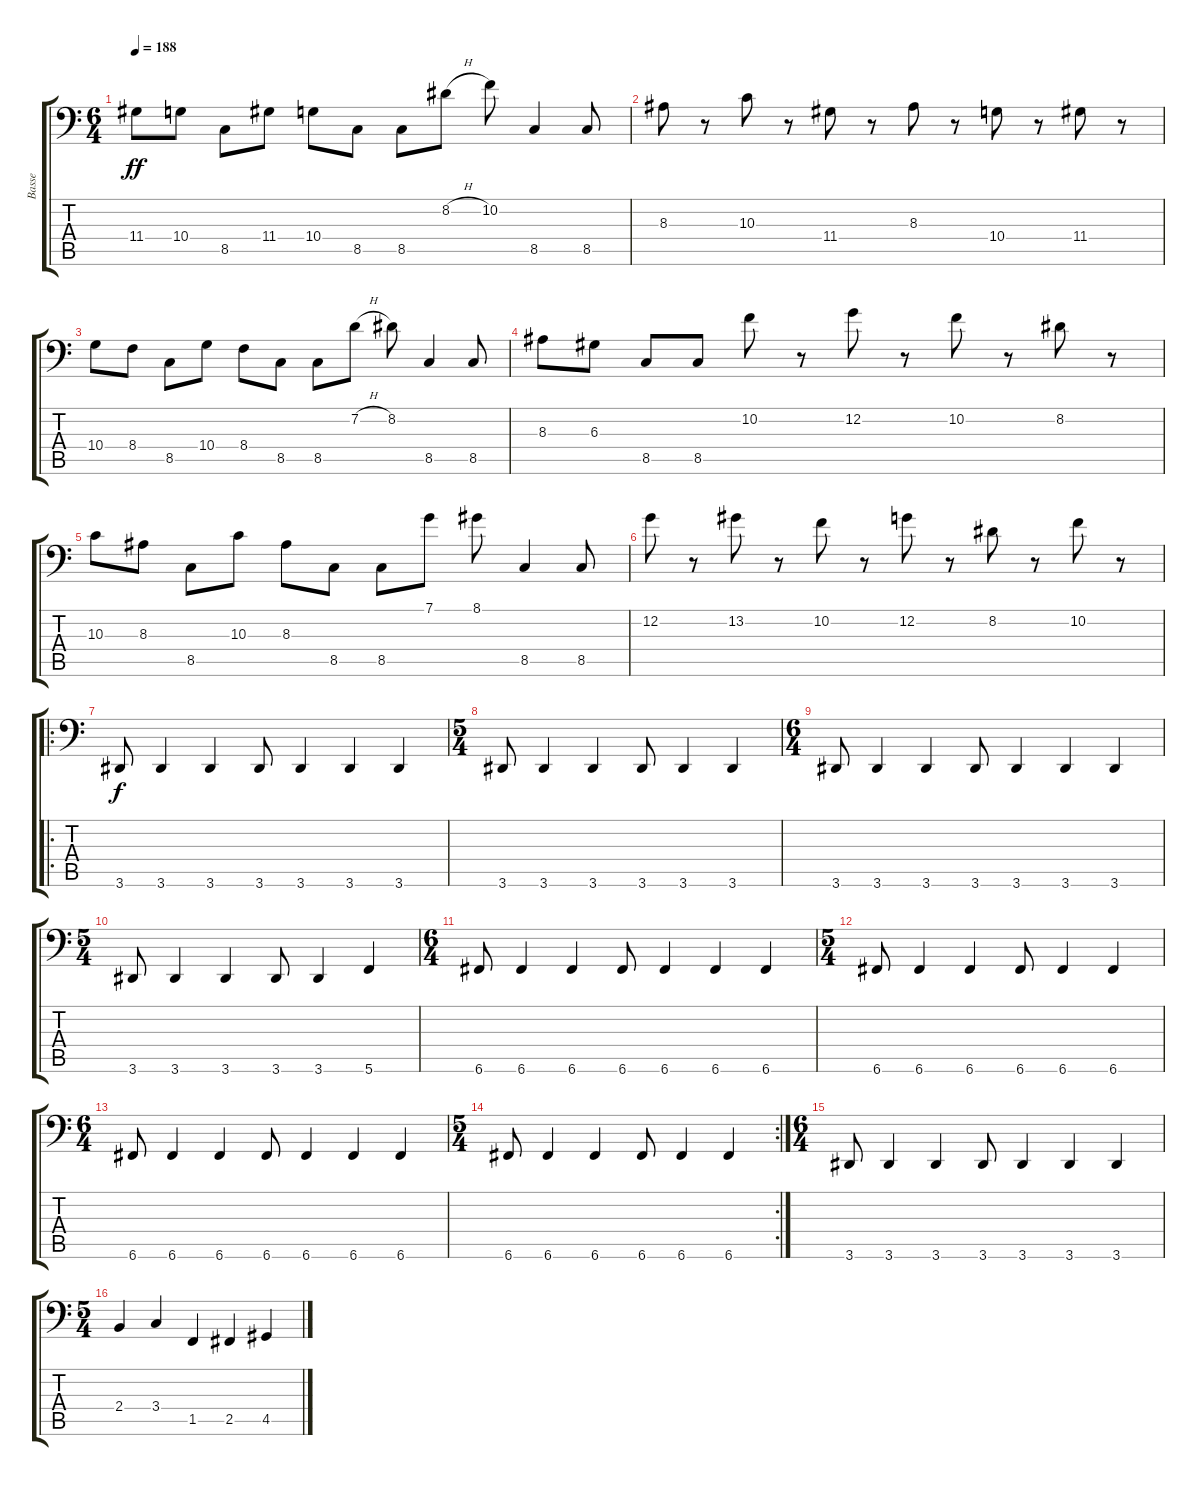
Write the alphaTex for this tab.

\track ("Basse" "Basse") {instrument electricbassfinger}
\staff {score tabs}
\tuning (C3 G2 D2 A1 E1 C1) {hide}
\ts (6 4)
\tempo 188
\clef f4
\ks c
11.4.8{dy ff} 10.4.8 8.5.8 11.4.8 10.4.8 8.5.8 8.5.8 8.2{h}.8 10.2.8 8.5.4 8.5.8 |
8.3.8 r.8 10.3.8 r.8 11.4.8 r.8 8.3.8 r.8 10.4.8 r.8 11.4.8 r.8 |
10.4.8 8.4.8 8.5.8 10.4.8 8.4.8 8.5.8 8.5.8 7.2{h}.8 8.2.8 8.5.4 8.5.8 |
8.3.8 6.3.8 8.5.8 8.5.8 10.2.8 r.8 12.2.8 r.8 10.2.8 r.8 8.2.8 r.8 |
10.3.8 8.3.8 8.5.8 10.3.8 8.3.8 8.5.8 8.5.8 7.1.8 8.1.8 8.5.4 8.5.8 |
12.2.8 r.8 13.2.8 r.8 10.2.8 r.8 12.2.8 r.8 8.2.8 r.8 10.2.8 r.8 |
\ro
3.6.8{dy f} 3.6.4 3.6.4 3.6.8 3.6.4 3.6.4 3.6.4 |
\ts (5 4)
3.6.8 3.6.4 3.6.4 3.6.8 3.6.4 3.6.4 |
\ts (6 4)
3.6.8 3.6.4 3.6.4 3.6.8 3.6.4 3.6.4 3.6.4 |
\ts (5 4)
3.6.8 3.6.4 3.6.4 3.6.8 3.6.4 5.6.4 |
\ts (6 4)
6.6.8 6.6.4 6.6.4 6.6.8 6.6.4 6.6.4 6.6.4 |
\ts (5 4)
6.6.8 6.6.4 6.6.4 6.6.8 6.6.4 6.6.4 |
\ts (6 4)
6.6.8 6.6.4 6.6.4 6.6.8 6.6.4 6.6.4 6.6.4 |
\rc 2
\ts (5 4)
6.6.8 6.6.4 6.6.4 6.6.8 6.6.4 6.6.4 |
\ts (6 4)
3.6.8 3.6.4 3.6.4 3.6.8 3.6.4 3.6.4 3.6.4 |
\ts (5 4)
2.4.4 3.4.4 1.5.4 2.5.4 4.5.4
